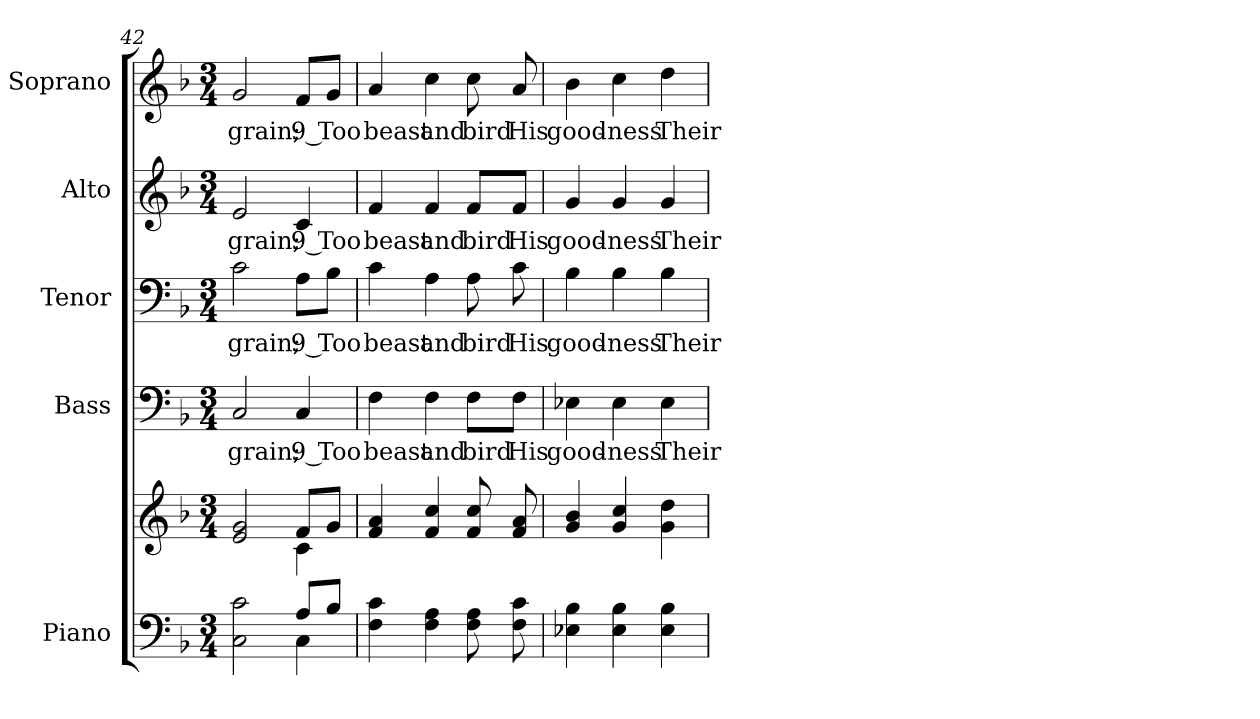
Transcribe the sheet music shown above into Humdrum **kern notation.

**kern	**kern	**kern	**text	**kern	**text	**kern	**text	**kern	**text
*part5	*part5	*part4	*part4	*part3	*part3	*part2	*part2	*part1	*part1
*staff6	*staff5	*staff4	*staff4	*staff3	*staff3	*staff2	*staff2	*staff1	*staff1
*I"Piano	*	*I"Bass	*	*I"Tenor	*	*I"Alto	*	*I"Soprano	*
*I'Pno.	*	*I'B.	*	*I'T.	*	*I'A.	*	*I'S.	*
*clefF4	*clefG2	*clefF4	*	*clefF4	*	*clefG2	*	*clefG2	*
*k[b-]	*k[b-]	*k[b-]	*	*k[b-]	*	*k[b-]	*	*k[b-]	*
*F:	*F:	*F:	*	*F:	*	*F:	*	*F:	*
*M3/4	*M3/4	*M3/4	*	*M3/4	*	*M3/4	*	*M3/4	*
=42	=42	=42	=42	=42	=42	=42	=42	=42	=42
*^	*^	*	*	*	*	*	*	*	*
!	!	!	!	!	!LO:LY:b:color=#000000	!	!	!	!	!	!
!	!	!	!	!	!	!	!LO:LY:b:color=#000000	!	!	!	!
!	!	!	!	!	!	!	!	!	!LO:LY:b:color=#000000	!	!
!	!	!	!	!	!	!	!	!	!	!	!LO:LY:b:color=#000000
2Ci\ 2ci	2ryy	2ei/ 2gi	2ryy	2Ci/	grain;	2ci\	grain;	2ei/	grain;	2gi/	grain;
!	!	!	!	!	!LO:LY:b:color=#000000	!	!	!	!	!	!
!	!	!	!	!	!	!	!LO:LY:b:color=#000000	!	!	!	!
!	!	!	!	!	!	!	!	!	!LO:LY:b:color=#000000	!	!
!	!	!	!	!	!	!	!	!	!	!	!LO:LY:b:color=#000000
8Ai/L	4Ci\	8fi/L	4ci\	4Ci/	9 Too	8Ai\L	9 Too	4ci/	9 Too	8fi/L	9 Too
8B-i/J	.	8gi/J	.	.	.	8B-i\J	.	.	.	8gi/J	.
*v	*v	*	*	*	*	*	*	*	*	*	*
*	*v	*v	*	*	*	*	*	*	*	*
!!LO:PB:g=z
=43	=43	=43	=43	=43	=43	=43	=43	=43	=43
!	!	!	!LO:LY:b:color=#000000	!	!	!	!	!	!
!	!	!	!	!	!LO:LY:b:color=#000000	!	!	!	!
!	!	!	!	!	!	!	!LO:LY:b:color=#000000	!	!
!	!	!	!	!	!	!	!	!	!LO:LY:b:color=#000000
4Fi\ 4ci	4fi/ 4ai	4Fi\	beast	4ci\	beast	4fi/	beast	4ai/	beast
!	!	!	!LO:LY:b:color=#000000	!	!	!	!	!	!
!	!	!	!	!	!LO:LY:b:color=#000000	!	!	!	!
!	!	!	!	!	!	!	!LO:LY:b:color=#000000	!	!
!	!	!	!	!	!	!	!	!	!LO:LY:b:color=#000000
4Fi\ 4Ai	4fi/ 4cci	4Fi\	and	4Ai\	and	4fi/	and	4cci\	and
!	!	!	!LO:LY:b:color=#000000	!	!	!	!	!	!
!	!	!	!	!	!LO:LY:b:color=#000000	!	!	!	!
!	!	!	!	!	!	!	!LO:LY:b:color=#000000	!	!
!	!	!	!	!	!	!	!	!	!LO:LY:b:color=#000000
8Fi\ 8Ai	8fi/ 8cci	8Fi\L	bird	8Ai\	bird	8fi/L	bird	8cci\	bird
!	!	!	!LO:LY:b:color=#000000	!	!	!	!	!	!
!	!	!	!	!	!LO:LY:b:color=#000000	!	!	!	!
!	!	!	!	!	!	!	!LO:LY:b:color=#000000	!	!
!	!	!	!	!	!	!	!	!	!LO:LY:b:color=#000000
8Fi\ 8ci	8fi/ 8ai	8Fi\J	His	8ci\	His	8fi/J	His	8ai/	His
=44	=44	=44	=44	=44	=44	=44	=44	=44	=44
!	!	!	!LO:LY:b:color=#000000	!	!	!	!	!	!
!	!	!	!	!	!LO:LY:b:color=#000000	!	!	!	!
!	!	!	!	!	!	!	!LO:LY:b:color=#000000	!	!
!	!	!	!	!	!	!	!	!	!LO:LY:b:color=#000000
4E-Xi\ 4B-i	4gi/ 4b-i	4E-Xi\	good-	4B-i\	good-	4gi/	good-	4b-i\	good-
!	!	!	!LO:LY:b:color=#000000	!	!	!	!	!	!
!	!	!	!	!	!LO:LY:b:color=#000000	!	!	!	!
!	!	!	!	!	!	!	!LO:LY:b:color=#000000	!	!
!	!	!	!	!	!	!	!	!	!LO:LY:b:color=#000000
4E-i\ 4B-i	4gi/ 4cci	4E-i\	-ness	4B-i\	-ness	4gi/	-ness	4cci\	-ness
!	!	!	!LO:LY:b:color=#000000	!	!	!	!	!	!
!	!	!	!	!	!LO:LY:b:color=#000000	!	!	!	!
!	!	!	!	!	!	!	!LO:LY:b:color=#000000	!	!
!	!	!	!	!	!	!	!	!	!LO:LY:b:color=#000000
4E-i\ 4B-i	4gi\ 4ddi	4E-i\	Their	4B-i\	Their	4gi/	Their	4ddi\	Their
=	=	=	=	=	=	=	=	=	=
*-	*-	*-	*-	*-	*-	*-	*-	*-	*-
